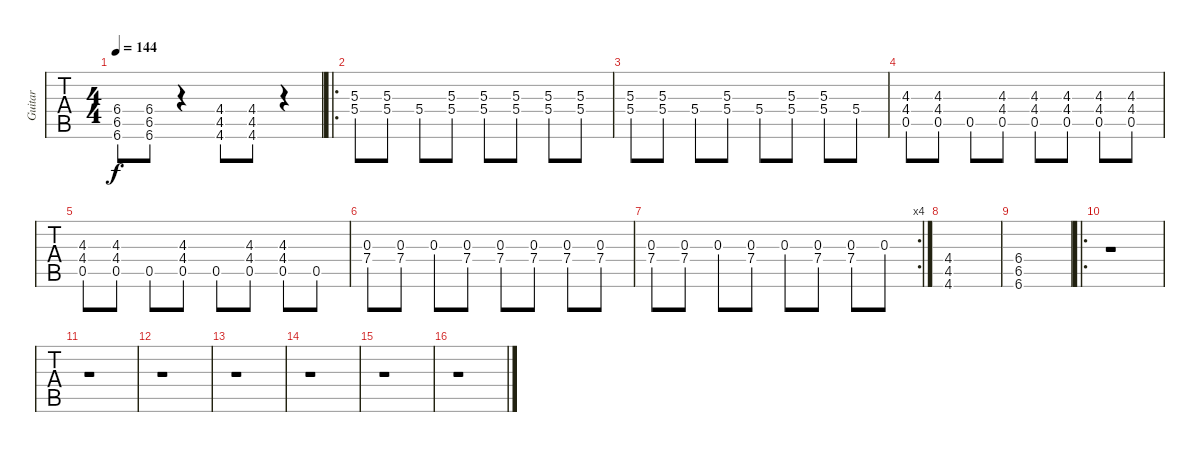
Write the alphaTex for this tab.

\track ("Guitar" "Guitar") {instrument overdrivenguitar}
\staff {tabs}
\tuning (D4 A3 F3 C3 G2 C2) {hide}
\ts (4 4)
\tempo 144
\clef g2
\ks c
(6.4 6.5 6.6).8{dy f} (6.4 6.5 6.6).8 r.4 (4.4 4.5 4.6).8 (4.4 4.5 4.6).8 r.4 |
\ro
(5.3 5.4).8 (5.3 5.4).8 5.4.8 (5.3 5.4).8 (5.3 5.4).8 (5.3 5.4).8 (5.3 5.4).8 (5.3 5.4).8 |
(5.3 5.4).8 (5.3 5.4).8 5.4.8 (5.3 5.4).8 5.4.8 (5.3 5.4).8 (5.3 5.4).8 5.4.8 |
(4.3 4.4 0.5).8 (4.3 4.4 0.5).8 0.5.8 (4.3 4.4 0.5).8 (4.3 4.4 0.5).8 (4.3 4.4 0.5).8 (4.3 4.4 0.5).8 (4.3 4.4 0.5).8 |
(4.3 4.4 0.5).8 (4.3 4.4 0.5).8 0.5.8 (4.3 4.4 0.5).8 0.5.8 (4.3 4.4 0.5).8 (4.3 4.4 0.5).8 0.5.8 |
(0.3 7.4).8 (0.3 7.4).8 0.3.8 (0.3 7.4).8 (0.3 7.4).8 (0.3 7.4).8 (0.3 7.4).8 (0.3 7.4).8 |
\rc 4
(0.3 7.4).8 (0.3 7.4).8 0.3.8 (0.3 7.4).8 0.3.8 (0.3 7.4).8 (0.3 7.4).8 0.3.8 |
(4.4 4.5 4.6).1 |
(6.4 6.5 6.6).1 |
\ro
r.1 |
r.1 |
r.1 |
r.1 |
r.1 |
r.1 |
r.1
